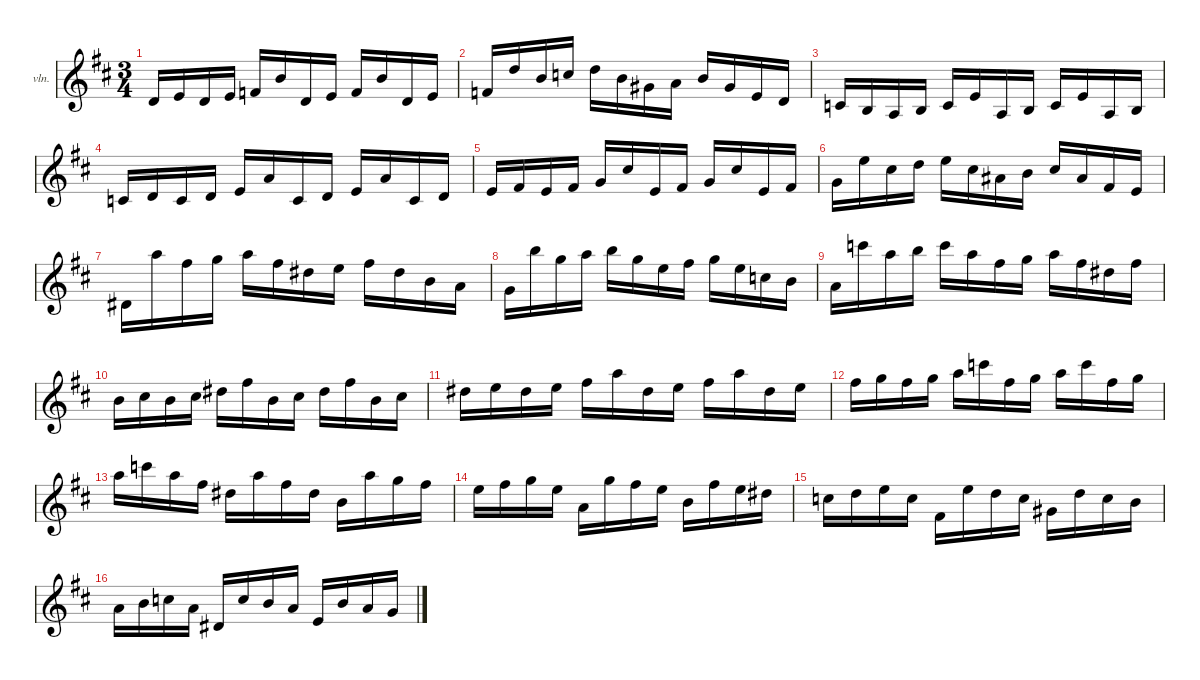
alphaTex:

\hideDynamics
\bracketExtendMode nobrackets
\firstSystemTrackNameOrientation horizontal
\otherSystemsTrackNameOrientation horizontal
\track ("Solo Violin" "vln.") {instrument violin}
\staff {score}
\tuning (E5 A4 D4 G3)
\ts (3 4)
\tempo (109 hide)
\clef g2
\ks d
0.3{acc forcenatural}.16{dy ff beam Up} 2.3{acc forcenatural}.16{beam Up} 0.3{acc forcenatural}.16{beam Up} 2.3{acc forcenatural}.16{beam Up} 3.3{acc forcenatural}.16{beam Up} 2.2{acc forcenatural}.16{beam Up} 0.3{acc forcenatural}.16{beam Up} 2.3{acc forcenatural}.16{beam Up} 3.3{acc forcenatural}.16{beam Up} 2.2{acc forcenatural}.16{beam Up} 0.3{acc forcenatural}.16{beam Up} 2.3{acc forcenatural}.16{beam Up} |
3.3{acc forcenatural}.16{beam Up} 5.2{acc forcenatural}.16{beam Up} 2.2{acc forcenatural}.16{beam Up} 3.2{acc forcenatural}.16{beam Up} 5.2{acc forcenatural}.16{beam Down} 2.2{acc forcenatural}.16{beam Down} 6.3{acc #}.16{beam Down} 0.2{acc forcenatural}.16{beam Down} 2.2{acc forcenatural}.16{beam Up} 6.3{acc #}.16{beam Up} 2.3{acc forcenatural}.16{beam Up} 0.3{acc forcenatural}.16{beam Up} |
5.4{acc forcenatural}.16{beam Up} 4.4{acc forcenatural}.16{beam Up} 2.4{acc forcenatural}.16{beam Up} 4.4{acc forcenatural}.16{beam Up} 5.4{acc forcenatural}.16{beam Up} 2.3{acc forcenatural}.16{beam Up} 2.4{acc forcenatural}.16{beam Up} 4.4{acc forcenatural}.16{beam Up} 5.4{acc forcenatural}.16{beam Up} 2.3{acc forcenatural}.16{beam Up} 2.4{acc forcenatural}.16{beam Up} 4.4{acc forcenatural}.16{beam Up} |
5.4{acc forcenatural}.16{beam Up} 7.4{acc forcenatural}.16{beam Up} 5.4{acc forcenatural}.16{beam Up} 0.3{acc forcenatural}.16{beam Up} 2.3{acc forcenatural}.16{beam Up} 0.2{acc forcenatural}.16{beam Up} 5.4{acc forcenatural}.16{beam Up} 0.3{acc forcenatural}.16{beam Up} 2.3{acc forcenatural}.16{beam Up} 0.2{acc forcenatural}.16{beam Up} 5.4{acc forcenatural}.16{beam Up} 0.3{acc forcenatural}.16{beam Up} |
2.3{acc forcenatural}.16{beam Up} 4.3{acc #}.16{beam Up} 2.3{acc forcenatural}.16{beam Up} 4.3{acc #}.16{beam Up} 5.3{acc forcenatural}.16{beam Up} 4.2{acc #}.16{beam Up} 2.3{acc forcenatural}.16{beam Up} 4.3{acc #}.16{beam Up} 5.3{acc forcenatural}.16{beam Up} 4.2{acc #}.16{beam Up} 2.3{acc forcenatural}.16{beam Up} 4.3{acc #}.16{beam Up} |
5.3{acc forcenatural}.16{beam Down} 7.2{acc forcenatural}.16{beam Down} 4.2{acc #}.16{beam Down} 5.2{acc forcenatural}.16{beam Down} 7.2{acc forcenatural}.16{beam Down} 4.2{acc #}.16{beam Down} 1.2{acc #}.16{beam Down} 2.2{acc forcenatural}.16{beam Down} 4.2{acc #}.16{beam Up} 1.2{acc #}.16{beam Up} 4.3{acc #}.16{beam Up} 2.3{acc forcenatural}.16{beam Up} |
1.3{acc #}.16{beam Down} 5.1{acc forcenatural}.16{beam Down} 2.1{acc #}.16{beam Down} 3.1{acc forcenatural}.16{beam Down} 5.1{acc forcenatural}.16{beam Down} 2.1{acc #}.16{beam Down} 6.2{acc #}.16{beam Down} 0.1{acc forcenatural}.16{beam Down} 2.1{acc #}.16{beam Down} 6.2{acc #}.16{beam Down} 2.2{acc forcenatural}.16{beam Down} 0.2{acc forcenatural}.16{beam Down} |
5.3{acc forcenatural}.16{beam Down} 7.1{acc forcenatural}.16{beam Down} 3.1{acc forcenatural}.16{beam Down} 5.1{acc forcenatural}.16{beam Down} 7.1{acc forcenatural}.16{beam Down} 3.1{acc forcenatural}.16{beam Down} 0.1{acc forcenatural}.16{beam Down} 2.1{acc #}.16{beam Down} 3.1{acc forcenatural}.16{beam Down} 0.1{acc forcenatural}.16{beam Down} 3.2{acc forcenatural}.16{beam Down} 2.2{acc forcenatural}.16{beam Down} |
7.3{acc forcenatural}.16{beam Down} 8.1{acc forcenatural}.16{beam Down} 5.1{acc forcenatural}.16{beam Down} 7.1{acc forcenatural}.16{beam Down} 8.1{acc forcenatural}.16{beam Down} 5.1{acc forcenatural}.16{beam Down} 2.1{acc #}.16{beam Down} 3.1{acc forcenatural}.16{beam Down} 5.1{acc forcenatural}.16{beam Down} 2.1{acc #}.16{beam Down} 6.2{acc #}.16{beam Down} 2.1{acc #}.16{beam Down} |
2.2{acc forcenatural}.16{beam Down} 4.2{acc #}.16{beam Down} 2.2{acc forcenatural}.16{beam Down} 4.2{acc #}.16{beam Down} 6.2{acc #}.16{beam Down} 2.1{acc #}.16{beam Down} 2.2{acc forcenatural}.16{beam Down} 4.2{acc #}.16{beam Down} 6.2{acc #}.16{beam Down} 2.1{acc #}.16{beam Down} 2.2{acc forcenatural}.16{beam Down} 4.2{acc #}.16{beam Down} |
6.2{acc #}.16{beam Down} 0.1{acc forcenatural}.16{beam Down} 6.2{acc #}.16{beam Down} 0.1{acc forcenatural}.16{beam Down} 2.1{acc #}.16{beam Down} 5.1{acc forcenatural}.16{beam Down} 6.2{acc #}.16{beam Down} 0.1{acc forcenatural}.16{beam Down} 2.1{acc #}.16{beam Down} 5.1{acc forcenatural}.16{beam Down} 6.2{acc #}.16{beam Down} 0.1{acc forcenatural}.16{beam Down} |
2.1{acc #}.16{beam Down} 3.1{acc forcenatural}.16{beam Down} 2.1{acc #}.16{beam Down} 3.1{acc forcenatural}.16{beam Down} 5.1{acc forcenatural}.16{beam Down} 8.1{acc forcenatural}.16{beam Down} 2.1{acc #}.16{beam Down} 3.1{acc forcenatural}.16{beam Down} 5.1{acc forcenatural}.16{beam Down} 8.1{acc forcenatural}.16{beam Down} 2.1{acc #}.16{beam Down} 3.1{acc forcenatural}.16{beam Down} |
5.1{acc forcenatural}.16{beam Down} 8.1{acc forcenatural}.16{beam Down} 5.1{acc forcenatural}.16{beam Down} 2.1{acc #}.16{beam Down} 6.2{acc #}.16{beam Down} 5.1{acc forcenatural}.16{beam Down} 2.1{acc #}.16{beam Down} 6.2{acc #}.16{beam Down} 2.2{acc forcenatural}.16{beam Down} 5.1{acc forcenatural}.16{beam Down} 3.1{acc forcenatural}.16{beam Down} 2.1{acc #}.16{beam Down} |
0.1{acc forcenatural}.16{beam Down} 2.1{acc #}.16{beam Down} 3.1{acc forcenatural}.16{beam Down} 0.1{acc forcenatural}.16{beam Down} 0.2{acc forcenatural}.16{beam Down} 3.1{acc forcenatural}.16{beam Down} 2.1{acc #}.16{beam Down} 0.1{acc forcenatural}.16{beam Down} 2.2{acc forcenatural}.16{beam Down} 2.1{acc #}.16{beam Down} 0.1{acc forcenatural}.16{beam Down} 6.2{acc #}.16{beam Down} |
3.2{acc forcenatural}.16{beam Down} 5.2{acc forcenatural}.16{beam Down} 7.2{acc forcenatural}.16{beam Down} 3.2{acc forcenatural}.16{beam Down} 4.3{acc #}.16{beam Down} 7.2{acc forcenatural}.16{beam Down} 5.2{acc forcenatural}.16{beam Down} 3.2{acc forcenatural}.16{beam Down} 6.3{acc #}.16{beam Down} 5.2{acc forcenatural}.16{beam Down} 3.2{acc forcenatural}.16{beam Down} 2.2{acc forcenatural}.16{beam Down} |
0.2{acc forcenatural}.16{beam Down} 2.2{acc forcenatural}.16{beam Down} 3.2{acc forcenatural}.16{beam Down} 0.2{acc forcenatural}.16{beam Down} 1.3{acc #}.16{beam Up} 3.2{acc forcenatural}.16{beam Up} 2.2{acc forcenatural}.16{beam Up} 0.2{acc forcenatural}.16{beam Up} 2.3{acc forcenatural}.16{beam Up} 2.2{acc forcenatural}.16{beam Up} 0.2{acc forcenatural}.16{beam Up} 5.3{acc forcenatural}.16{beam Up}
